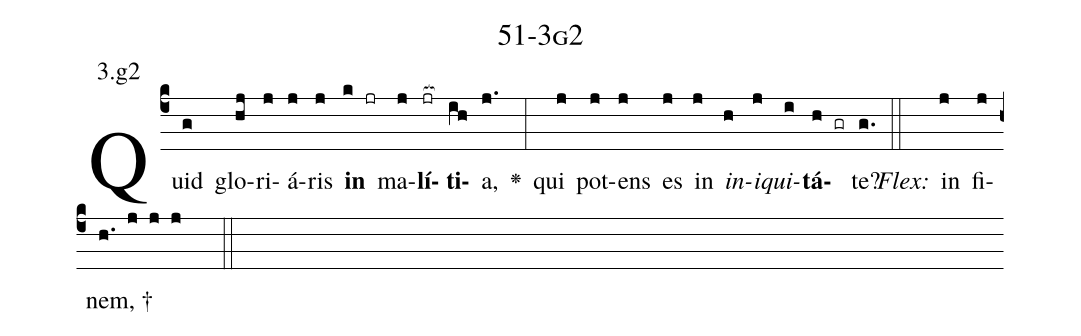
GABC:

name: 51-3g2;
annotation: 3.g2;
%%
(c4)Quid(g) glo(hj)ri(j)á(j)ris(j) <b>in</b>(k jr) ma(j)<b>lí</b>(jr[ocb:1{])<b>ti</b>(ih[ocb:0}])a,(j.) <v>\greheightstar</v>(:) qui(j) pot(j)ens(j) es(j) in(j) <i>in</i>(h)<i>i</i>(j)<i>qui</i>(i)<b>tá</b>(h gr)te?(g.) (::)
<i>Flex:</i>()  in(j) fi(j)nem, †(h. j j j  ::)

%E(j) u(h) o(j) u(i) a(h) e.(g.) (::)
